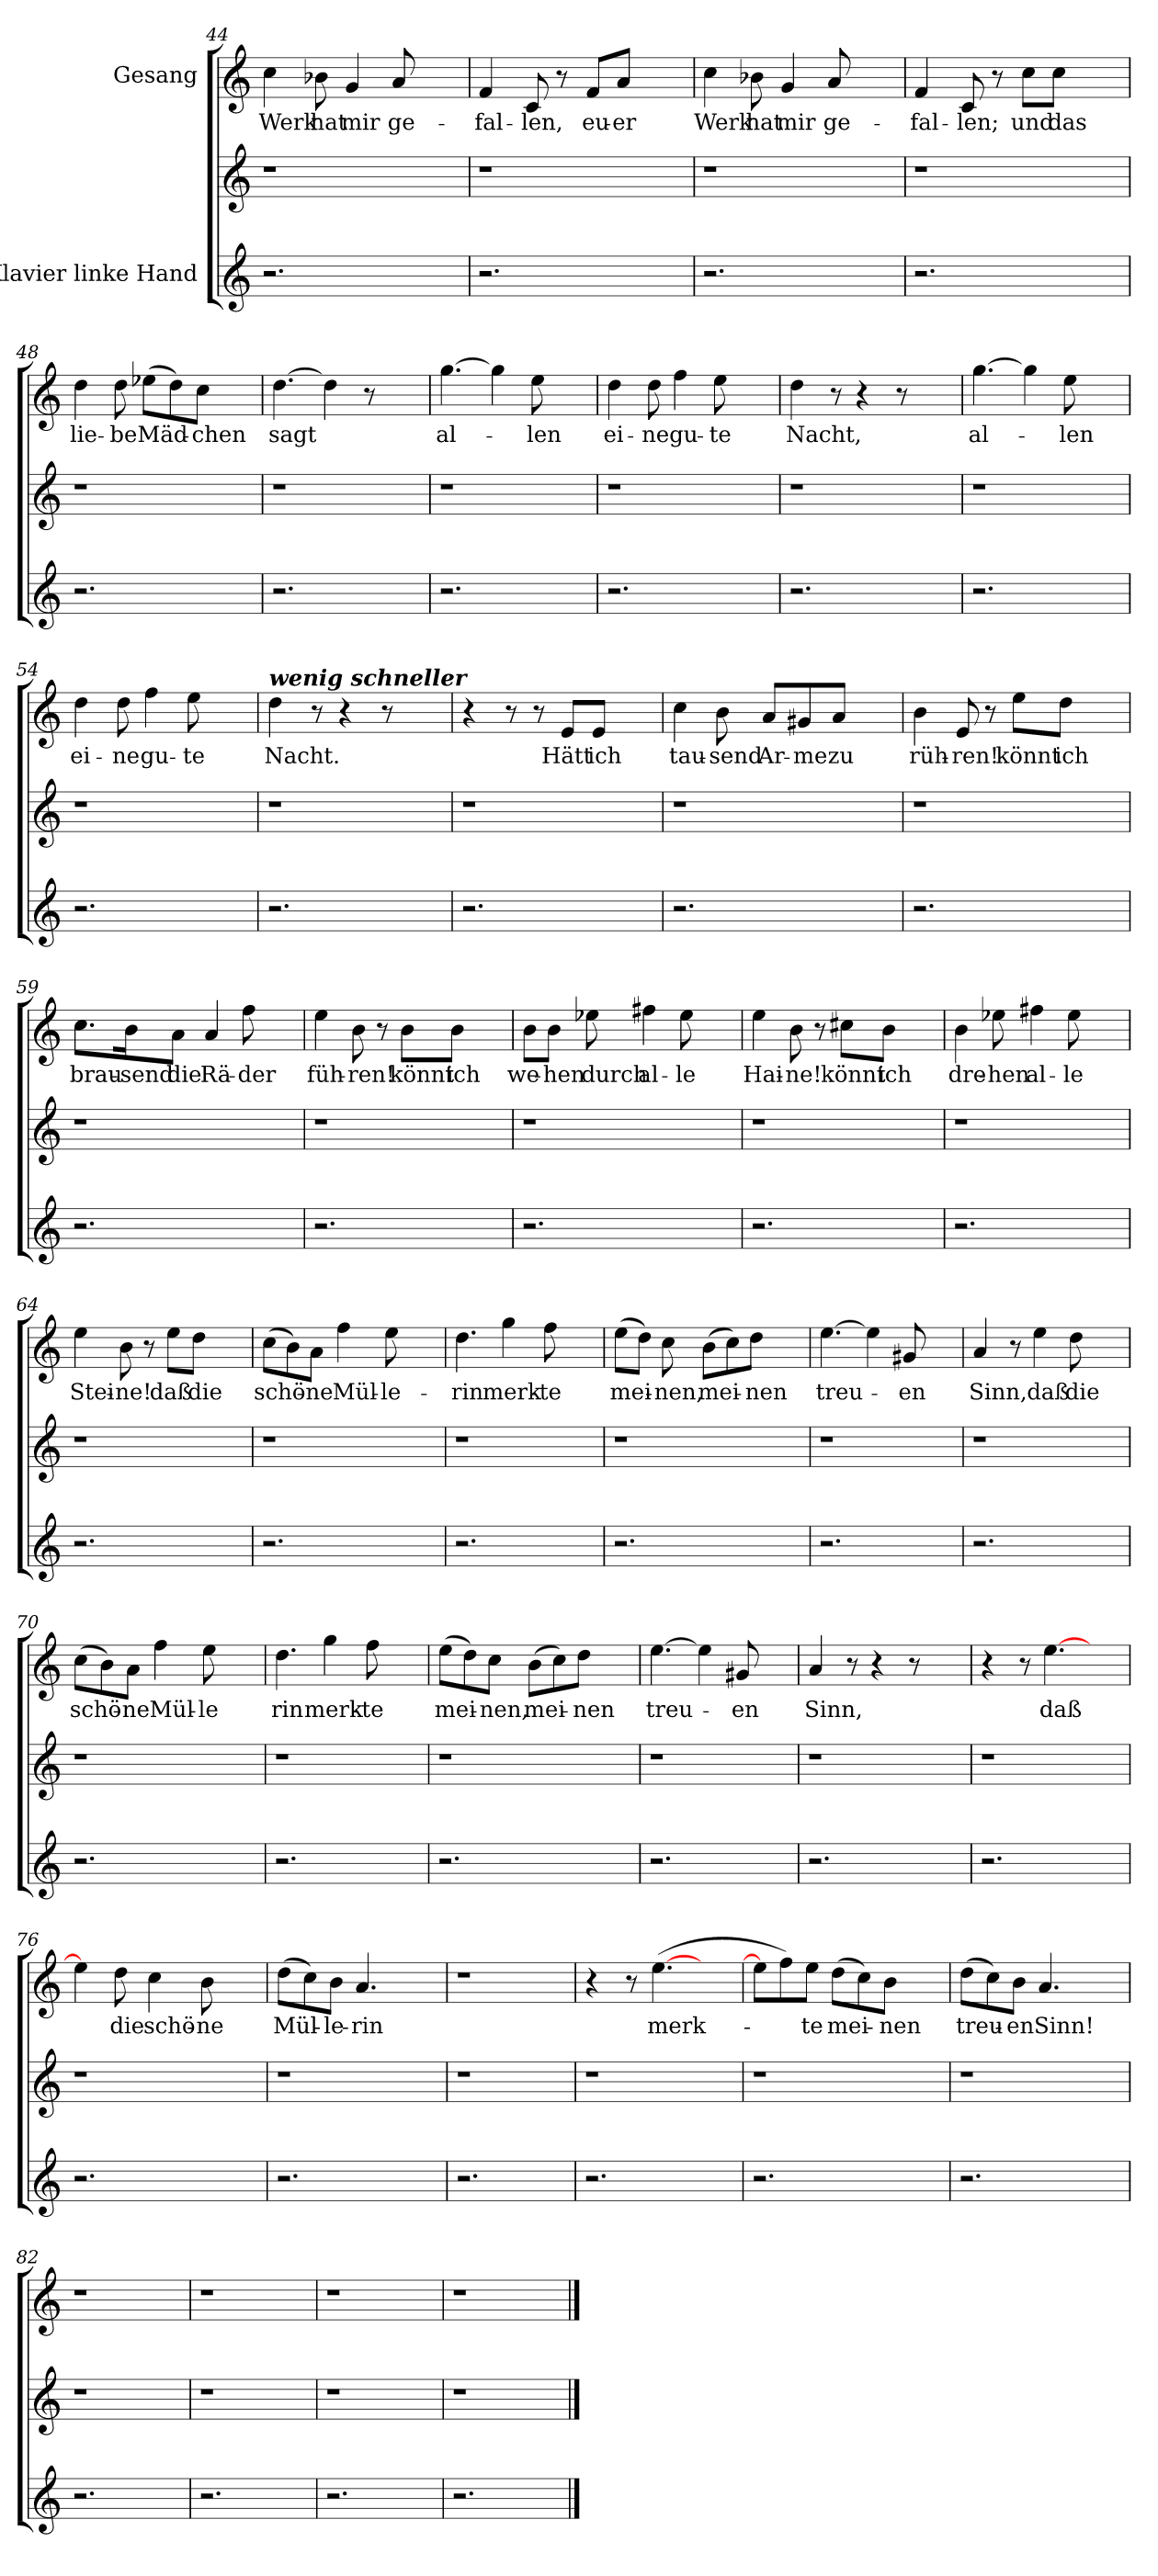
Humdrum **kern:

**kern	**kern	**kern	**text
*part2	*part2	*part1	*part1
*staff3	*staff2	*staff1	*staff1
*I"Klavier linke Hand	*	*I"Gesang	*
!!LO:PB:g=z
*clefG2	*clefG2	*clefG2	*
*k[]	*k[]	*k[]	*
=44	=44	=44	=44
!	!	!	!LO:LY:b
2.r	1r	4cc\	Werk
!	!	!	!LO:LY:b
.	.	8b-X\	hat
!	!	!	!LO:LY:b
.	.	4g/	mir
!	!	!	!LO:LY:b
.	.	8a/	ge-
4ryy	.	4ryy	.
=45	=45	=45	=45
!	!	!	!LO:LY:b
2.r	1r	4f/	fal-
!	!	!	!LO:LY:b
.	.	8c/	len,
.	.	8r	.
!	!	!	!LO:LY:b
.	.	8f/L	eu-
!	!	!	!LO:LY:b
.	.	8a/J	er
4ryy	.	4ryy	.
=46	=46	=46	=46
!	!	!	!LO:LY:b
2.r	1r	4cc\	Werk
!	!	!	!LO:LY:b
.	.	8b-X\	hat
!	!	!	!LO:LY:b
.	.	4g/	mir
!	!	!	!LO:LY:b
.	.	8a/	ge-
4ryy	.	4ryy	.
=47	=47	=47	=47
!	!	!	!LO:LY:b
2.r	1r	4f/	fal-
!	!	!	!LO:LY:b
.	.	8c/	len;
.	.	8r	.
!	!	!	!LO:LY:b
.	.	8cc\L	und
!	!	!	!LO:LY:b
.	.	8cc\J	das
4ryy	.	4ryy	.
!!LO:LB:g=z
=48	=48	=48	=48
!	!	!	!LO:LY:b
2.r	1r	4dd\	lie-
!	!	!	!LO:LY:b
.	.	8dd\	be
!	!	!	!LO:LY:b
.	.	(8ee-X\L	Mäd-
.	.	8dd\)	.
!	!	!	!LO:LY:b
.	.	8cc\J	chen
4ryy	.	4ryy	.
=49	=49	=49	=49
!	!	!	!LO:LY:b
2.r	1r	[4.dd\	sagt
.	.	4dd\]	.
.	.	8r	.
4ryy	.	4ryy	.
=50	=50	=50	=50
!	!	!	!LO:LY:b
2.r	1r	[4.gg\	al-
.	.	4gg\]	.
!	!	!	!LO:LY:b
.	.	8ee\	len
4ryy	.	4ryy	.
=51	=51	=51	=51
!	!	!	!LO:LY:b
2.r	1r	4dd\	ei-
!	!	!	!LO:LY:b
.	.	8dd\	ne
!	!	!	!LO:LY:b
.	.	4ff\	gu-
!	!	!	!LO:LY:b
.	.	8ee\	te
4ryy	.	4ryy	.
=52	=52	=52	=52
!	!	!	!LO:LY:b
2.r	1r	4dd\	Nacht,
.	.	8r	.
.	.	4r	.
.	.	8r	.
4ryy	.	4ryy	.
=53	=53	=53	=53
!	!	!	!LO:LY:b
2.r	1r	[4.gg\	al-
.	.	4gg\]	.
!	!	!	!LO:LY:b
.	.	8ee\	len
4ryy	.	4ryy	.
!!LO:LB:g=z
=54	=54	=54	=54
!	!	!	!LO:LY:b
2.r	1r	4dd\	ei-
!	!	!	!LO:LY:b
.	.	8dd\	ne
!	!	!	!LO:LY:b
.	.	4ff\	gu-
!	!	!	!LO:LY:b
.	.	8ee\	te
4ryy	.	4ryy	.
=55	=55	=55	=55
!	!	!LO:TX:a:Bi:t=wenig schneller	!
!	!	!	!LO:LY:b
2.r	1r	4dd\	Nacht.
.	.	8r	.
.	.	4r	.
.	.	8r	.
4ryy	.	4ryy	.
=56	=56	=56	=56
2.r	1r	4r	.
.	.	8r	.
.	.	8r	.
!	!	!	!LO:LY:b
.	.	8e/L	Hätt
!	!	!	!LO:LY:b
.	.	8e/J	ich
4ryy	.	4ryy	.
=57	=57	=57	=57
!	!	!	!LO:LY:b
2.r	1r	4cc\	tau-
!	!	!	!LO:LY:b
.	.	8b\	send
!	!	!	!LO:LY:b
.	.	8a/L	Ar-
!	!	!	!LO:LY:b
.	.	8g#X/	me
!	!	!	!LO:LY:b
.	.	8a/J	zu
4ryy	.	4ryy	.
!!LO:LB:g=z
=58	=58	=58	=58
!	!	!	!LO:LY:b
2.r	1r	4b\	rüh-
!	!	!	!LO:LY:b
.	.	8e/	ren!
.	.	8r	.
!	!	!	!LO:LY:b
.	.	8ee\L	könnt
!	!	!	!LO:LY:b
.	.	8dd\J	ich
4ryy	.	4ryy	.
=59	=59	=59	=59
!	!	!	!LO:LY:b
2.r	1r	8.cc\L	brau-
!	!	!	!LO:LY:b
.	.	16b\K	send
!	!	!	!LO:LY:b
.	.	8a\J	die
!	!	!	!LO:LY:b
.	.	4a/	Rä-
!	!	!	!LO:LY:b
.	.	8ff\	der
4ryy	.	4ryy	.
=60	=60	=60	=60
!	!	!	!LO:LY:b
2.r	1r	4ee\	füh-
!	!	!	!LO:LY:b
.	.	8b\	ren!
.	.	8r	.
!	!	!	!LO:LY:b
.	.	8b\L	könnt
!	!	!	!LO:LY:b
.	.	8b\J	ich
4ryy	.	4ryy	.
!!LO:LB:g=z
=61	=61	=61	=61
!	!	!	!LO:LY:b
2.r	1r	8b\L	we-
!	!	!	!LO:LY:b
.	.	8b\J	hen
!	!	!	!LO:LY:b
.	.	8ee-X\	durch
!	!	!	!LO:LY:b
.	.	4ff#X\	al-
!	!	!	!LO:LY:b
.	.	8ee-\	le
4ryy	.	4ryy	.
=62	=62	=62	=62
!	!	!	!LO:LY:b
2.r	1r	4ee\	Hai-
!	!	!	!LO:LY:b
.	.	8b\	ne!
.	.	8r	.
!	!	!	!LO:LY:b
.	.	8cc#X\L	könnt
!	!	!	!LO:LY:b
.	.	8b\J	ich
4ryy	.	4ryy	.
=63	=63	=63	=63
!	!	!	!LO:LY:b
2.r	1r	4b\	dre-
!	!	!	!LO:LY:b
.	.	8ee-X\	hen
!	!	!	!LO:LY:b
.	.	4ff#X\	al-
!	!	!	!LO:LY:b
.	.	8ee-\	le
4ryy	.	4ryy	.
!!LO:PB:g=z
=64	=64	=64	=64
!	!	!	!LO:LY:b
2.r	1r	4ee\	Stei-
!	!	!	!LO:LY:b
.	.	8b\	ne!
.	.	8r	.
!	!	!	!LO:LY:b
.	.	8ee\L	daß
!	!	!	!LO:LY:b
.	.	8dd\J	die
4ryy	.	4ryy	.
=65	=65	=65	=65
!	!	!	!LO:LY:b
2.r	1r	(8cc\L	schö-
.	.	8b\)	.
!	!	!	!LO:LY:b
.	.	8a\J	ne
!	!	!	!LO:LY:b
.	.	4ff\	Mül-
!	!	!	!LO:LY:b
.	.	8ee\	le-
4ryy	.	4ryy	.
=66	=66	=66	=66
!	!	!	!LO:LY:b
2.r	1r	4.dd\	rin
!	!	!	!LO:LY:b
.	.	4gg\	merk-
!	!	!	!LO:LY:b
.	.	8ff\	te
4ryy	.	4ryy	.
!!LO:LB:g=z
=67	=67	=67	=67
!	!	!	!LO:LY:b
2.r	1r	(8ee\L	mei-
.	.	8dd\J)	.
!	!	!	!LO:LY:b
.	.	8cc\	nen,
!	!	!	!LO:LY:b
.	.	(8b\L	mei-
.	.	8cc\)	.
!	!	!	!LO:LY:b
.	.	8dd\J	nen
4ryy	.	4ryy	.
=68	=68	=68	=68
!	!	!	!LO:LY:b
2.r	1r	[4.ee\	treu-
.	.	4ee\]	.
!	!	!	!LO:LY:b
.	.	8g#X/	en
4ryy	.	4ryy	.
=69	=69	=69	=69
!	!	!	!LO:LY:b
2.r	1r	4a/	Sinn,
.	.	8r	.
!	!	!	!LO:LY:b
.	.	4ee\	daß
!	!	!	!LO:LY:b
.	.	8dd\	die
4ryy	.	4ryy	.
=70	=70	=70	=70
!	!	!	!LO:LY:b
2.r	1r	(8cc\L	schö-
.	.	8b\)	.
!	!	!	!LO:LY:b
.	.	8a\J	ne
!	!	!	!LO:LY:b
.	.	4ff\	Mül-
!	!	!	!LO:LY:b
.	.	8ee\	le
4ryy	.	4ryy	.
!!LO:LB:g=z
=71	=71	=71	=71
!	!	!	!LO:LY:b
2.r	1r	4.dd\	rin
!	!	!	!LO:LY:b
.	.	4gg\	merk-
!	!	!	!LO:LY:b
.	.	8ff\	te
4ryy	.	4ryy	.
=72	=72	=72	=72
!	!	!	!LO:LY:b
2.r	1r	(8ee\L	mei-
.	.	8dd\)	.
!	!	!	!LO:LY:b
.	.	8cc\J	nen,
!	!	!	!LO:LY:b
.	.	(8b\L	mei-
.	.	8cc\)	.
!	!	!	!LO:LY:b
.	.	8dd\J	nen
4ryy	.	4ryy	.
=73	=73	=73	=73
!	!	!	!LO:LY:b
2.r	1r	[4.ee\	treu-
.	.	4ee\]	.
!	!	!	!LO:LY:b
.	.	8g#X/	en
4ryy	.	4ryy	.
!!LO:LB:g=z
=74	=74	=74	=74
!	!	!	!LO:LY:b
2.r	1r	4a/	Sinn,
.	.	8r	.
.	.	4r	.
.	.	8r	.
4ryy	.	4ryy	.
=75	=75	=75	=75
2.r	1r	4r	.
.	.	8r	.
!	!	!	!LO:LY:b
.	.	[4.ee\	daß
4ryy	.	4ryy	.
=76	=76	=76	=76
2.r	1r	4ee\]	.
!	!	!	!LO:LY:b
.	.	8dd\	die
!	!	!	!LO:LY:b
.	.	4cc\	schö-
!	!	!	!LO:LY:b
.	.	8b\	ne
4ryy	.	4ryy	.
=77	=77	=77	=77
!	!	!	!LO:LY:b
2.r	1r	(8dd\L	Mül-
.	.	8cc\)	.
!	!	!	!LO:LY:b
.	.	8b\J	le-
!	!	!	!LO:LY:b
.	.	4.a/	rin
4ryy	.	4ryy	.
=78	=78	=78	=78
2.r	1r	1r	.
4ryy	.	.	.
!!LO:LB:g=z
=79	=79	=79	=79
2.r	1r	4r	.
.	.	8r	.
!	!	!	!LO:LY:b
.	.	([4.ee\	merk-
4ryy	.	4ryy	.
=80	=80	=80	=80
2.r	1r	8ee\L]	.
.	.	8ff\)	.
!	!	!	!LO:LY:b
.	.	8ee\J	te
!	!	!	!LO:LY:b
.	.	(8dd\L	mei-
.	.	8cc\)	.
!	!	!	!LO:LY:b
.	.	8b\J	nen
4ryy	.	4ryy	.
=81	=81	=81	=81
!	!	!	!LO:LY:b
2.r	1r	(8dd\L	treu-
.	.	8cc\)	.
!	!	!	!LO:LY:b
.	.	8b\J	en
!	!	!	!LO:LY:b
.	.	4.a/	Sinn!
4ryy	.	4ryy	.
=82	=82	=82	=82
2.r	1r	1r	.
4ryy	.	.	.
=83	=83	=83	=83
2.r	1r	1r	.
4ryy	.	.	.
=84	=84	=84	=84
2.r	1r	1r	.
4ryy	.	.	.
=85	=85	=85	=85
2.r	1r	1r	.
4ryy	.	.	.
==	==	==	==
*-	*-	*-	*-
